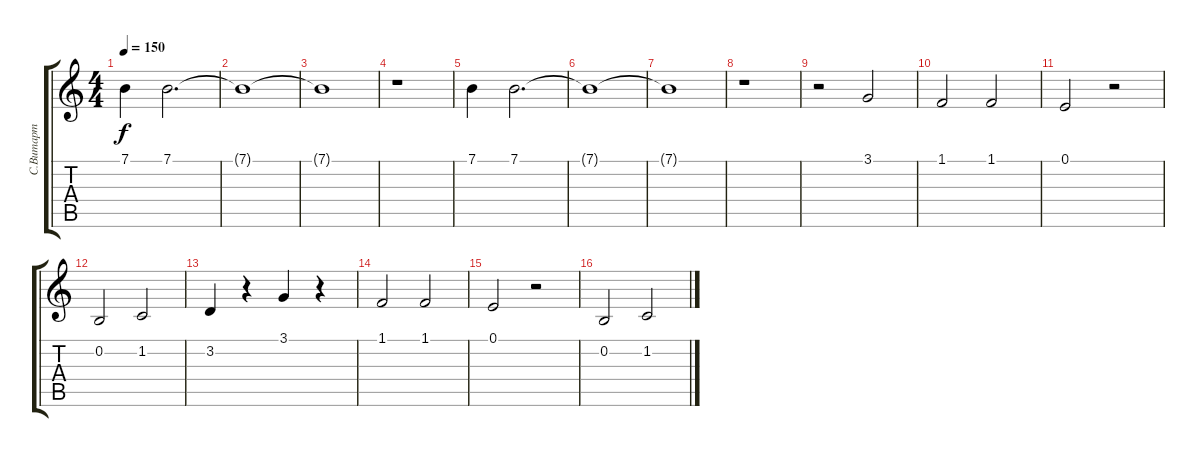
\track ("С.Витарт" "С.Витарт") {instrument lead6voice}
\staff {score tabs}
\tuning (E4 B3 G3 D3 A2 E2) {hide}
\ts (4 4)
\tempo 150
\clef g2
\ks c
7.1.4{dy f} 7.1.2{d} |
7.1{t}.1 |
7.1{t}.1 |
r.1 |
7.1.4 7.1.2{d} |
7.1{t}.1 |
7.1{t}.1 |
r.1 |
r.2 3.1.2 |
1.1.2 1.1.2 |
0.1.2 r.2 |
0.2.2 1.2.2 |
3.2.4 r.4 3.1.4 r.4 |
1.1.2 1.1.2 |
0.1.2 r.2 |
0.2.2 1.2.2
